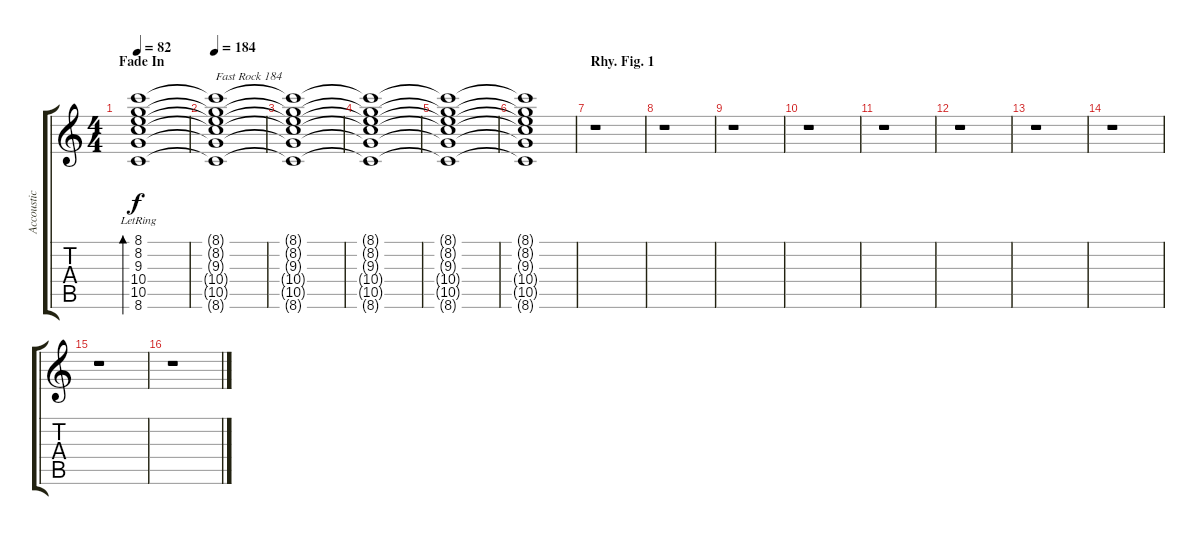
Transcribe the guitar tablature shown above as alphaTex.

\track ("Accoustic Gtr I Arpeggio" "Accoustic ") {instrument acousticguitarsteel}
\staff {score tabs}
\tuning (E4 B3 G3 D3 A2 E2) {hide}
\ts (4 4)
\section ("" "Fade In")
\tempo 82
\clef g2
\ks c
(8.1{lr} 8.2{lr} 9.3{lr} 10.4{lr} 10.5{lr} 8.6{lr}).1{bd 120 dy f} |
\tempo 184
(8.1{t} 8.2{t} 9.3{t} 10.4{t} 10.5{t} 8.6{t}).1{txt "Fast Rock 184"} |
(8.1{t} 8.2{t} 9.3{t} 10.4{t} 10.5{t} 8.6{t}).1 |
(8.1{t} 8.2{t} 9.3{t} 10.4{t} 10.5{t} 8.6{t}).1 |
(8.1{t} 8.2{t} 9.3{t} 10.4{t} 10.5{t} 8.6{t}).1 |
(8.1{t} 8.2{t} 9.3{t} 10.4{t} 10.5{t} 8.6{t}).1 |
\section ("" "Rhy. Fig. 1")
r.1 |
r.1 |
r.1 |
r.1 |
r.1 |
r.1 |
r.1 |
r.1 |
r.1 |
r.1
